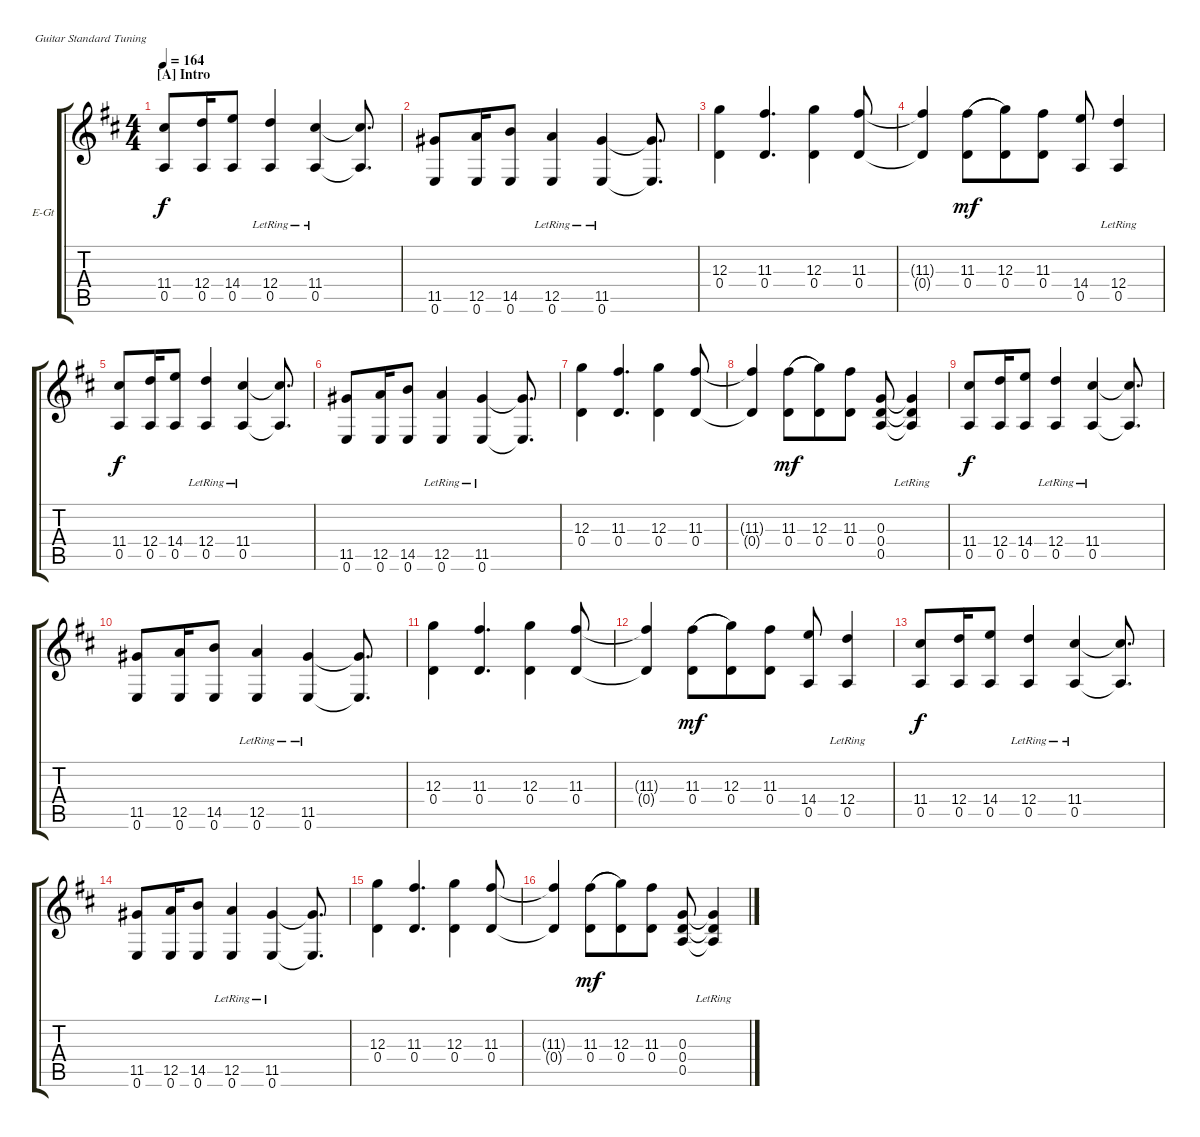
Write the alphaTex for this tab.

\bracketExtendMode groupsimilarinstruments
\firstSystemTrackNameOrientation horizontal
\otherSystemsTrackNameOrientation horizontal
\chordDiagramsInScore
\track ("Guitar Part 1" "E-Gt") {instrument overdrivenguitar}
\staff {score tabs}
\tuning (E4 B3 G3 D3 A2 E2)
\ts (4 4)
\beaming (8 2 2 2 2)
\section ("A" "Intro")
\scale
0.337143
\tempo 164
\accidentals auto
\clef g2
\ottava regular
\simile none
\ks d
(11.4 0.5).8{dy f instrument overdrivenguitar beam merge} (12.4 0.5).16{beam merge} (14.4 0.5).8{beam merge} (12.4{lr} 0.5{lr}).4{beam split} (11.4{lr} 0.5{lr}).4 (11.4{t} 0.5{t}).8{d} |
\scale
0.28145 (11.5 0.6).8{beam merge} (12.5 0.6).16{beam merge} (14.5 0.6).8{beam split} (12.5{lr} 0.6).4{beam split} (11.5{lr} 0.6{lr}).4 (11.5{t} 0.6{t}).8{d} |
\scale
0.160576 (12.3 0.4).4 (11.3 0.4).4{d} (12.3 0.4).4 (11.3 0.4).8 |
\scale
0.220086 (11.3{t} 0.4{t}).4 (11.3 0.4).8{dy mf legatoorigin beam merge} (12.3 0.4).8{beam merge} (11.3 0.4).8{beam split} (14.4 0.5).8{beam split} (12.4{lr} 0.5).4 |
\scale
0.329535 (11.4 0.5).8{dy f beam merge} (12.4 0.5).16{beam merge} (14.4 0.5).8{beam merge} (12.4{lr} 0.5{lr}).4{beam split} (11.4{lr} 0.5{lr}).4 (11.4{t} 0.5{t}).8{d} |
\scale
0.291333 (11.5 0.6).8{beam merge} (12.5 0.6).16{beam merge} (14.5 0.6).8{beam split} (12.5{lr} 0.6).4{beam split} (11.5{lr} 0.6{lr}).4 (11.5{t} 0.6{t}).8{d} |
\scale
0.155148 (12.3 0.4).4 (11.3 0.4).4{d} (12.3 0.4).4 (11.3 0.4).8 |
\scale
0.224263 (11.3{t} 0.4{t}).4 (11.3 0.4).8{dy mf legatoorigin beam merge} (12.3 0.4).8{beam merge} (11.3 0.4).8{beam split} (0.4 0.5 0.3).8{beam split} (0.4{lr t} 0.5{t} 0.3{t}).4 |
\scale
0.343545 (11.4 0.5).8{dy f beam merge} (12.4 0.5).16{beam merge} (14.4 0.5).8{beam merge} (12.4{lr} 0.5{lr}).4{beam split} (11.4{lr} 0.5{lr}).4 (11.4{t} 0.5{t}).8{d} |
\scale
0.270874 (11.5 0.6).8{beam merge} (12.5 0.6).16{beam merge} (14.5 0.6).8{beam split} (12.5{lr} 0.6).4{beam split} (11.5{lr} 0.6{lr}).4 (11.5{t} 0.6{t}).8{d} |
\scale
0.187953 (12.3 0.4).4 (11.3 0.4).4{d} (12.3 0.4).4 (11.3 0.4).8 |
\scale
0.197524 (11.3{t} 0.4{t}).4 (11.3 0.4).8{dy mf legatoorigin beam merge} (12.3 0.4).8{beam merge} (11.3 0.4).8{beam split} (14.4 0.5).8{beam split} (12.4{lr} 0.5).4 |
\scale
0.310891 (11.4 0.5).8{dy f beam merge} (12.4 0.5).16{beam merge} (14.4 0.5).8{beam merge} (12.4{lr} 0.5{lr}).4{beam split} (11.4{lr} 0.5{lr}).4 (11.4{t} 0.5{t}).8{d} |
(11.5 0.6).8{beam merge} (12.5 0.6).16{beam merge} (14.5 0.6).8{beam split} (12.5{lr} 0.6).4{beam split} (11.5{lr} 0.6{lr}).4 (11.5{t} 0.6{t}).8{d} |
\scale
0.261386 (12.3 0.4).4 (11.3 0.4).4{d} (12.3 0.4).4 (11.3 0.4).8 |
\scale
0.188515 (11.3{t} 0.4{t}).4 (11.3 0.4).8{dy mf legatoorigin beam merge} (12.3 0.4).8{beam merge} (11.3 0.4).8{beam split} (0.4 0.5 0.3).8{beam split} (0.4{lr t} 0.5{t} 0.3{t}).4
